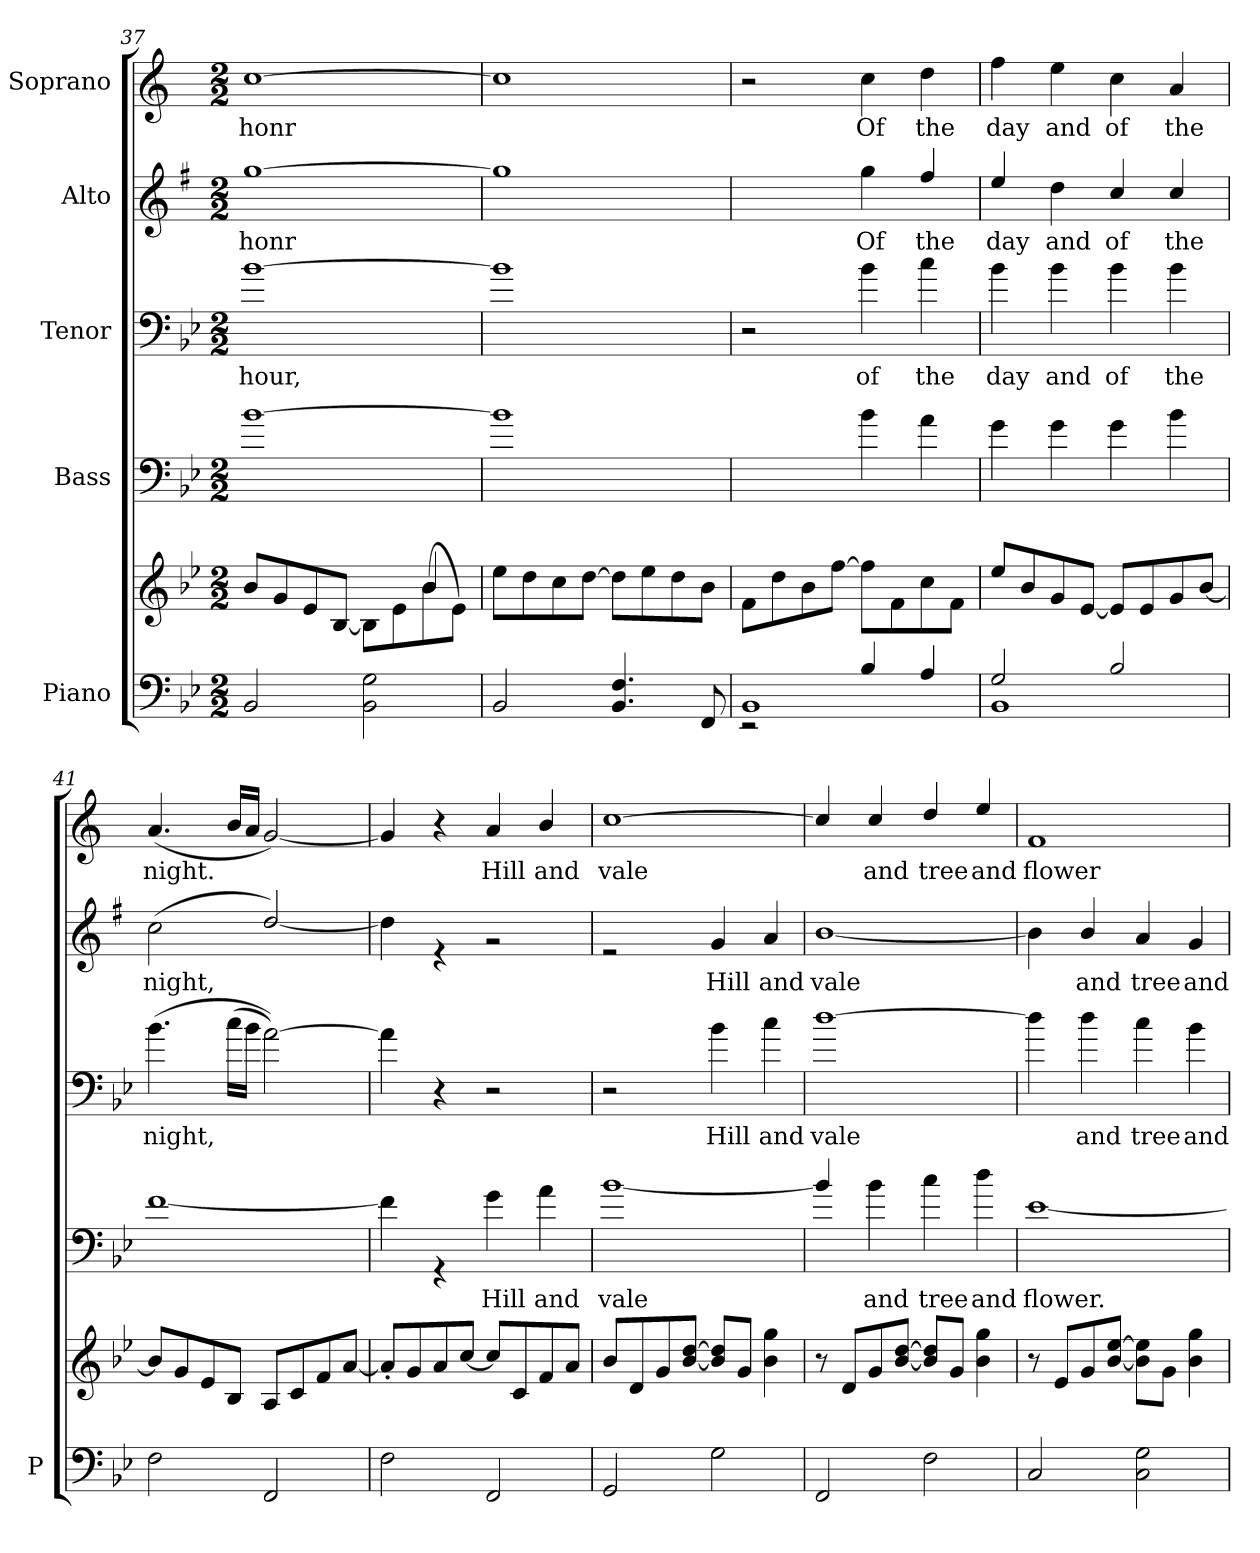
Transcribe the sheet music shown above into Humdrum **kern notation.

**kern	**kern	**kern	**text	**kern	**text	**kern	**text	**kern	**text
*part5	*part5	*part4	*part4	*part3	*part3	*part2	*part2	*part1	*part1
*staff6	*staff5	*staff4	*staff4	*staff3	*staff3	*staff2	*staff2	*staff1	*staff1
*I"Piano	*	*I"Bass	*	*I"Tenor	*	*I"Alto	*	*I"Soprano	*
*I'P	*	*	*	*	*	*	*	*	*
!!LO:PB:g=z
*clefF4	*clefG2	*clefF4	*	*clefF4	*	*clefG2	*	*clefG2	*
*	*	*ITrd12c21	*	*ITrd8c14	*	*ITrd5c9	*	*ITrd1c2	*
*k[b-e-]	*k[b-e-]	*k[b-e-]	*	*k[b-e-]	*	*k[b-e-]	*	*k[b-e-]	*
*B-:	*B-:	*B-:	*	*B-:	*	*B-:	*	*B-:	*
*M2/2	*M2/2	*M2/2	*	*M2/2	*	*M2/2	*	*M2/2	*
=37	=37	=37	=37	=37	=37	=37	=37	=37	=37
*	*^	*	*	*	*	*	*	*	*
!	!	!	!	!	!	!LO:LY:b	!	!LO:LY:b	!	!LO:LY:b
2BB-/	8b-/L	2.ryy	[1B-	.	[1B-	hour,	[1b-	honr	[1b-	honr
.	8g/	.	.	.	.	.	.	.	.	.
.	8e-/	.	.	.	.	.	.	.	.	.
.	[8B-/J	.	.	.	.	.	.	.	.	.
2BB-\ 2G\	8B-\L]	.	.	.	.	.	.	.	.	.
.	8e-\	.	.	.	.	.	.	.	.	.
.	(8b-\	4b-/	.	.	.	.	.	.	.	.
.	8e-\J)	.	.	.	.	.	.	.	.	.
*	*v	*v	*	*	*	*	*	*	*	*
=38	=38	=38	=38	=38	=38	=38	=38	=38	=38
2BB-/	8ee-\L	1B-]	.	1B-]	.	1b-]	.	1b-]	.
.	8dd\	.	.	.	.	.	.	.	.
.	8cc\	.	.	.	.	.	.	.	.
.	[8dd\J	.	.	.	.	.	.	.	.
4.BB-/ 4.F/	8dd\L]	.	.	.	.	.	.	.	.
.	8ee-\	.	.	.	.	.	.	.	.
.	8dd\	.	.	.	.	.	.	.	.
8FF/	8b-\J	.	.	.	.	.	.	.	.
=39	=39	=39	=39	=39	=39	=39	=39	=39	=39
*^	*	*^	*	*	*	*^	*	*	*
1BB-	2rEE	8f\L	1ryy	2ryy	.	2r	.	1ryy	2ryy	.	2r	.
.	.	8dd\	.	.	.	.	.	.	.	.	.	.
.	.	8b-\	.	.	.	.	.	.	.	.	.	.
.	.	[8ff\J	.	.	.	.	.	.	.	.	.	.
!	!	!	!	!	!	!	!LO:LY:b	!	!	!LO:LY:b	!	!LO:LY:b
.	4B-/	8ff\L]	.	4B-\	.	4B-\	of	.	4b-\	Of	4b-\	Of
.	.	8f\	.	.	.	.	.	.	.	.	.	.
!	!	!	!	!	!	!	!LO:LY:b	!	!	!LO:LY:b	!	!LO:LY:b
.	4A/	8cc\	.	4A\	.	4c\	the	.	4a/	the	4cc\	the
.	.	8f\J	.	.	.	.	.	.	.	.	.	.
=40	=40	=40	=40	=40	=40	=40	=40	=40	=40	=40	=40	=40
!	!	!	!	!	!	!	!LO:LY:b	!	!	!LO:LY:b	!	!LO:LY:b
1BB-	2G/	8ee-/L	1ryy	4G\	.	4B-\	day	1ryy	4g/	day	4ee-\	day
.	.	8b-/	.	.	.	.	.	.	.	.	.	.
!	!	!	!	!	!	!	!LO:LY:b	!	!	!LO:LY:b	!	!LO:LY:b
.	.	8g/	.	4G\	.	4B-\	and	.	4f\	and	4dd\	and
.	.	[8e-/J	.	.	.	.	.	.	.	.	.	.
!	!	!	!	!	!	!	!LO:LY:b	!	!	!LO:LY:b	!	!LO:LY:b
.	2B-/	8e-/L]	.	4G\	.	4B-\	of	.	4e-/	of	4b-\	of
.	.	8e-/	.	.	.	.	.	.	.	.	.	.
!	!	!	!	!	!	!	!LO:LY:b	!	!	!LO:LY:b	!	!LO:LY:b
.	.	8g/	.	4B-\	.	4B-\	the	.	4e-/	the	4g/	the
.	.	[8b-/J	.	.	.	.	.	.	.	.	.	.
*v	*v	*	*	*	*	*	*	*	*	*	*	*
!!LO:PB:g=z
=41	=41	=41	=41	=41	=41	=41	=41	=41	=41	=41	=41
!	!	!	!	!	!	!LO:LY:b	!	!	!LO:LY:b	!	!LO:LY:b
2F\	8b-/L]	1ryy	[1F	.	(>4.B-\	night,	1ryy	(2e-\	night,	(4.g/	night.
.	8g/	.	.	.	.	.	.	.	.	.	.
.	8e-/	.	.	.	.	.	.	.	.	.	.
.	8B-/J	.	.	.	(>16c\LL	.	.	.	.	16a/LL	.
.	.	.	.	.	16B-\JJ	.	.	.	.	16g/JJ	.
2FF/	8A/L	.	.	.	[2A\))	.	.	[2f/)	.	[2f/)	.
.	8c/	.	.	.	.	.	.	.	.	.	.
.	8f/	.	.	.	.	.	.	.	.	.	.
.	[8a/J	.	.	.	.	.	.	.	.	.	.
=42	=42	=42	=42	=42	=42	=42	=42	=42	=42	=42	=42
2F\	8a'/L]	1ryy	4F\]	.	4A\]	.	1ryy	4f\]	.	4f/]	.
.	8g/	.	.	.	.	.	.	.	.	.	.
.	8a/	.	4r	.	4r	.	.	4r	.	4r	.
.	[8cc/J	.	.	.	.	.	.	.	.	.	.
!	!	!	!	!LO:LY:b	!	!	!	!	!	!	!LO:LY:b
2FF/	8cc/L]	.	4G\	Hill	2r	.	.	2r	.	4g/	Hill
.	8c/	.	.	.	.	.	.	.	.	.	.
!	!	!	!	!LO:LY:b	!	!	!	!	!	!	!LO:LY:b
.	8f/	.	4A\	and	.	.	.	.	.	4a/	and
.	8a/J	.	.	.	.	.	.	.	.	.	.
=43	=43	=43	=43	=43	=43	=43	=43	=43	=43	=43	=43
!	!	!	!	!LO:LY:b	!	!	!	!	!	!	!LO:LY:b
2GG/	8b-/L	1ryy	[1B-	vale	2r	.	1ryy	2r	.	[1b-	vale
.	8d/	.	.	.	.	.	.	.	.	.	.
.	8g/	.	.	.	.	.	.	.	.	.	.
.	[8b-/ [8dd/J	.	.	.	.	.	.	.	.	.	.
!	!	!	!	!	!	!LO:LY:b	!	!	!LO:LY:b	!	!
2G\	8b-/] 8dd/]L	.	.	.	4B-\	Hill	.	4B-/	Hill	.	.
.	8g/J	.	.	.	.	.	.	.	.	.	.
!	!	!	!	!	!	!LO:LY:b	!	!	!LO:LY:b	!	!
.	4b-\ 4gg\	.	.	.	4c\	and	.	4c/	and	.	.
=44	=44	=44	=44	=44	=44	=44	=44	=44	=44	=44	=44
!	!	!	!	!	!	!LO:LY:b	!	!	!LO:LY:b	!	!
2FF/	8r	1ryy	4B-/]	.	[1d	vale	1ryy	[1d	vale	4b-/]	.
.	8d/L	.	.	.	.	.	.	.	.	.	.
!	!	!	!	!LO:LY:b	!	!	!	!	!	!	!LO:LY:b
.	8g/	.	4B-\	and	.	.	.	.	.	4b-/	and
.	[8b-/ [8dd/J	.	.	.	.	.	.	.	.	.	.
!	!	!	!	!LO:LY:b	!	!	!	!	!	!	!LO:LY:b
2F\	8b-/] 8dd/]L	.	4c\	tree	.	.	.	.	.	4cc/	tree
.	8g/J	.	.	.	.	.	.	.	.	.	.
!	!	!	!	!LO:LY:b	!	!	!	!	!	!	!LO:LY:b
.	4b-\ 4gg\	.	4d\	and	.	.	.	.	.	4dd/	and
!!LO:PB:g=z
=45	=45	=45	=45	=45	=45	=45	=45	=45	=45	=45	=45
!	!	!	!	!LO:LY:b	!	!	!	!	!	!	!LO:LY:b
2C/	8r	1ryy	[1E-	flower.	4d\]	.	1ryy	4d\]	.	1e-	flower
.	8e-/L	.	.	.	.	.	.	.	.	.	.
!	!	!	!	!	!	!LO:LY:b	!	!	!LO:LY:b	!	!
.	8g/	.	.	.	4d\	and	.	4d/	and	.	.
.	[8b-/ [8ee-/J	.	.	.	.	.	.	.	.	.	.
!	!	!	!	!	!	!LO:LY:b	!	!	!LO:LY:b	!	!
2C\ 2G\	8b-\] 8ee-\]L	.	.	.	4c\	tree	.	4c/	tree	.	.
.	8g\J	.	.	.	.	.	.	.	.	.	.
!	!	!	!	!	!	!LO:LY:b	!	!	!LO:LY:b	!	!
.	4b-\ 4gg\	.	.	.	4B-\	and	.	4B-/	and	.	.
*	*	*v	*v	*	*	*	*v	*v	*	*	*
=	=	=	=	=	=	=	=	=	=
*-	*-	*-	*-	*-	*-	*-	*-	*-	*-
